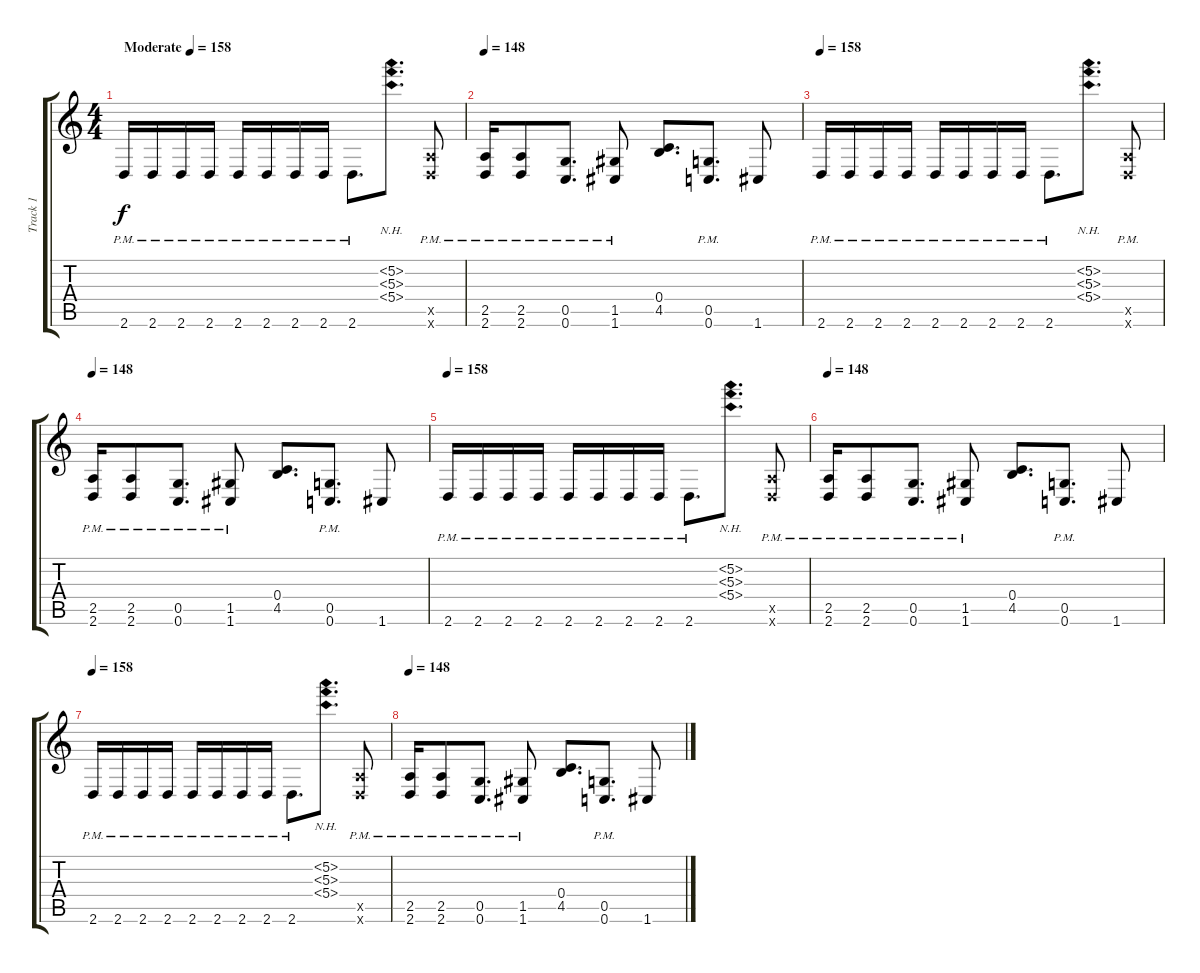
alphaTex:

\track ("Track 1" "Track 1") {instrument distortionguitar}
\staff {score tabs}
\tuning (D4 A3 F3 C3 G2 C2) {hide}
\ts (4 4)
\tempo (158 "Moderate")
\clef g2
\ks c
2.6{pm}.16{dy f instrument distortionguitar} 2.6{pm}.16 2.6{pm}.16 2.6{pm}.16 2.6{pm}.16 2.6{pm}.16 2.6{pm}.16 2.6{pm}.16 2.6{pm}.8{d} (5.2{nh} 5.3{nh} 5.4{nh}).8{d} (2.5{pm x} 2.6{pm x}).8 |
\tempo 148
(2.5{pm} 2.6{pm}).16 (2.5{pm} 2.6{pm}).8 (0.5{pm} 0.6{pm}).8{d} (1.5{pm} 1.6{pm}).8 (0.4 4.5).8{d} (0.5{pm} 0.6{pm}).8{d} 1.6.8 |
\tempo 158
2.6{pm}.16 2.6{pm}.16 2.6{pm}.16 2.6{pm}.16 2.6{pm}.16 2.6{pm}.16 2.6{pm}.16 2.6{pm}.16 2.6{pm}.8{d} (5.2{nh} 5.3{nh} 5.4{nh}).8{d} (2.5{pm x} 2.6{pm x}).8 |
\tempo 148
(2.5{pm} 2.6{pm}).16 (2.5{pm} 2.6{pm}).8 (0.5{pm} 0.6{pm}).8{d} (1.5{pm} 1.6{pm}).8 (0.4 4.5).8{d} (0.5{pm} 0.6{pm}).8{d} 1.6.8 |
\tempo 158
2.6{pm}.16 2.6{pm}.16 2.6{pm}.16 2.6{pm}.16 2.6{pm}.16 2.6{pm}.16 2.6{pm}.16 2.6{pm}.16 2.6{pm}.8{d} (5.2{nh} 5.3{nh} 5.4{nh}).8{d} (2.5{pm x} 2.6{pm x}).8 |
\tempo 148
(2.5{pm} 2.6{pm}).16 (2.5{pm} 2.6{pm}).8 (0.5{pm} 0.6{pm}).8{d} (1.5{pm} 1.6{pm}).8 (0.4 4.5).8{d} (0.5{pm} 0.6{pm}).8{d} 1.6.8 |
\tempo 158
2.6{pm}.16 2.6{pm}.16 2.6{pm}.16 2.6{pm}.16 2.6{pm}.16 2.6{pm}.16 2.6{pm}.16 2.6{pm}.16 2.6{pm}.8{d} (5.2{nh} 5.3{nh} 5.4{nh}).8{d} (2.5{pm x} 2.6{pm x}).8 |
\tempo 148
(2.5{pm} 2.6{pm}).16 (2.5{pm} 2.6{pm}).8 (0.5{pm} 0.6{pm}).8{d} (1.5{pm} 1.6{pm}).8 (0.4 4.5).8{d} (0.5{pm} 0.6{pm}).8{d} 1.6.8
